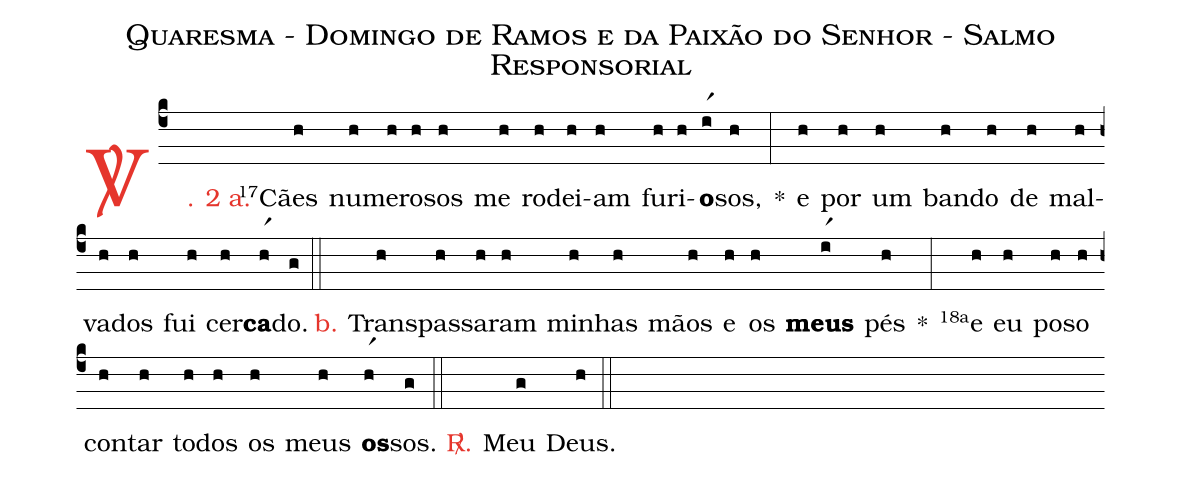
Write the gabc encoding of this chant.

name: Quaresma - Domingo de Ramos e da Paixão do Senhor - Salmo Responsorial;
%%
(c4)

<c><sp>V/</sp>. 2 a.</c>() <v>\VSup{17}</v>Cães(h) nu(h)me(h)ro(h)sos(h) me(h) ro(h)dei(h)am(h) fu(h)ri(h)<b>o</b>(ir1)sos,(h) *(:)
e(h) por(h) um(h) ban(h)do(h) de(h) mal(h)va(h)dos(h) fui(h) cer(h)<b>ca</b>(hr1)do.(g)

(::)

<nlba><c>b.</c>() Trans</nlba>(h)pas(h)sa(h)ram(h) mi(h)nhas(h) mãos(h) e(h) os(h) <b>meus</b>(ir1) pés(h) *(:)
<v>\VSup{18a}</v>e(h) eu(h) po(h)so(h) con(h)tar(h) to(h)dos(h) os(h) meus(h) <b>os</b>(hr1)sos.(g)

(::)

<nlba><c><sp>R/</sp>.</c>() Meu</nlba>(g) Deus.(h)

(::)
